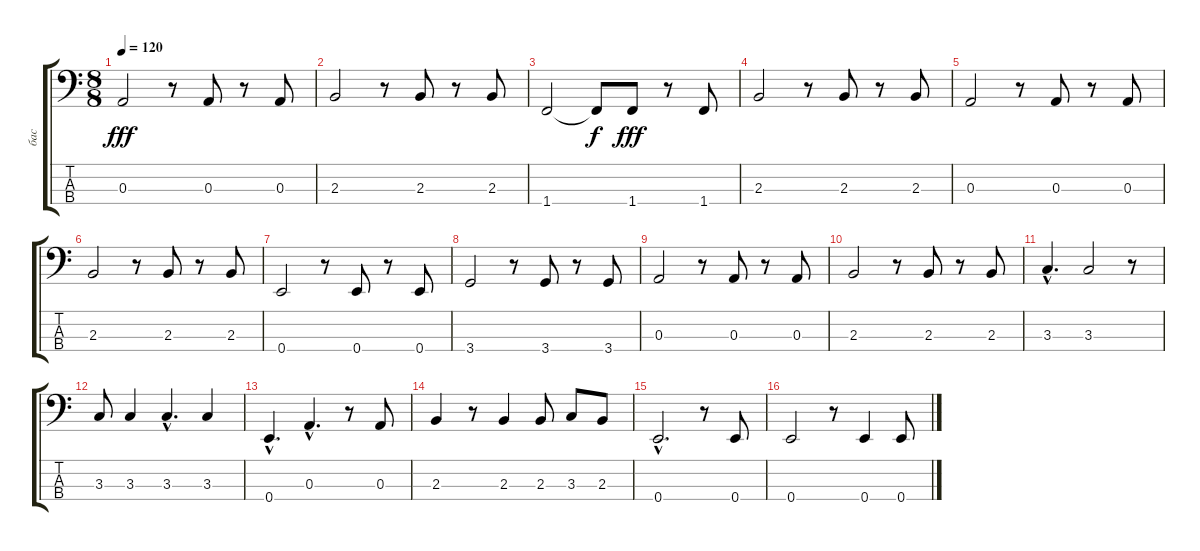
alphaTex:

\track ("бас" "бас") {instrument fretlessbass}
\staff {score tabs}
\tuning (G2 D2 A1 E1) {hide}
\ts (8 8)
\tempo 120
\clef f4
\ks c
0.3.2{dy fff} r.8 0.3.8 r.8 0.3.8 |
2.3.2 r.8 2.3.8 r.8 2.3.8 |
1.4.2 1.4{t}.8{dy f} 1.4.8{dy fff} r.8 1.4.8 |
2.3.2 r.8 2.3.8 r.8 2.3.8 |
0.3.2 r.8 0.3.8 r.8 0.3.8 |
2.3.2 r.8 2.3.8 r.8 2.3.8 |
0.4.2 r.8 0.4.8 r.8 0.4.8 |
3.4.2 r.8 3.4.8 r.8 3.4.8 |
0.3.2 r.8 0.3.8 r.8 0.3.8 |
2.3.2 r.8 2.3.8 r.8 2.3.8 |
3.3{hac}.4{d} 3.3.2 r.8 |
3.3.8 3.3.4 3.3{hac}.4{d} 3.3.4 |
0.4{hac}.4{d} 0.3{hac}.4{d} r.8 0.3.8 |
2.3.4 r.8 2.3.4 2.3.8 3.3.8 2.3.8 |
0.4{hac}.2{d} r.8 0.4.8 |
0.4.2 r.8 0.4.4 0.4.8
